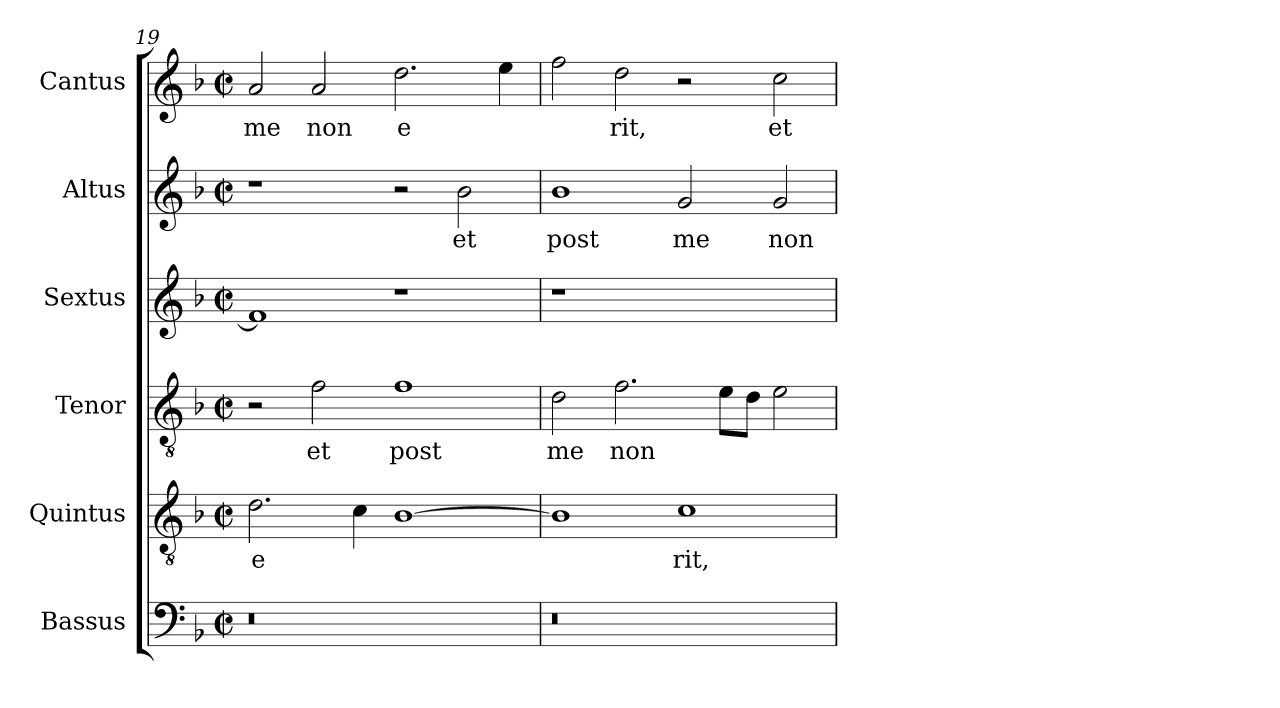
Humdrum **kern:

**kern	**kern	**text	**kern	**text	**kern	**text	**kern	**text	**kern	**text
*part6	*part5	*part5	*part4	*part4	*part3	*part3	*part2	*part2	*part1	*part1
*staff6	*staff5	*staff5	*staff4	*staff4	*staff3	*staff3	*staff2	*staff2	*staff1	*staff1
*I"Bassus	*I"Quintus	*	*I"Tenor	*	*I"Sextus	*	*I"Altus	*	*I"Cantus	*
!!LO:PB:g=z
*clefF4	*clefGv2	*	*clefGv2	*	*clefG2	*	*clefG2	*	*clefG2	*
*k[b-]	*k[b-]	*	*k[b-]	*	*k[b-]	*	*k[b-]	*	*k[b-]	*
*F:	*F:	*	*F:	*	*F:	*	*F:	*	*F:	*
*M2/2	*M2/2	*	*M2/2	*	*M2/2	*	*M2/2	*	*M2/2	*
*met(c|)	*met(c|)	*	*met(c|)	*	*met(c|)	*	*met(c|)	*	*met(c|)	*
=19	=19	=19	=19	=19	=19	=19	=19	=19	=19	=19
!	!	!LO:LY:b:cj	!	!	!	!LO:LY:b:cj	!	!	!	!LO:LY:b:cj
0r	2.d\	e	2r	.	1f]	.	1r	.	2a/	me
!	!	!	!	!LO:LY:b:cj	!	!	!	!	!	!LO:LY:b:cj
.	.	.	2f\	et	.	.	.	.	2a/	non
!	!	!LO:LY:b:cj	!	!	!	!	!	!	!	!
.	4c\	.	.	.	.	.	.	.	.	.
!	!	!LO:LY:b:cj	!	!LO:LY:b:cj	!	!	!	!	!	!LO:LY:b:cj
.	[>1B-	.	1f	post	1r	.	2r	.	2.dd\	e
!	!	!	!	!	!	!	!	!LO:LY:b:cj	!	!
.	.	.	.	.	.	.	2b-\	et	.	.
!	!	!	!	!	!	!	!	!	!	!LO:LY:b:cj
.	.	.	.	.	.	.	.	.	4ee\	.
=20	=20	=20	=20	=20	=20	=20	=20	=20	=20	=20
!	!	!LO:LY:b:cj	!	!LO:LY:b:cj	!	!	!	!LO:LY:b:cj	!	!LO:LY:b:cj
0r	1B-]	.	2d\	me	1r	.	1b-	post	2ff\	.
!	!	!	!	!LO:LY:b:cj	!	!	!	!	!	!LO:LY:b:cj
.	.	.	2.f\	non	.	.	.	.	2dd\	rit,
!	!	!LO:LY:b:cj	!	!	!	!	!	!LO:LY:b:cj	!	!
.	1c	rit,	.	.	1ryy	.	2g/	me	2r	.
!	!	!	!	!LO:LY:b:cj	!	!	!	!	!	!
.	.	.	8e\L	.	.	.	.	.	.	.
!	!	!	!	!LO:LY:b:cj	!	!	!	!	!	!
.	.	.	8d\J	.	.	.	.	.	.	.
!	!	!	!	!LO:LY:b:cj	!	!	!	!LO:LY:b:cj	!	!LO:LY:b:cj
.	.	.	2e\	.	.	.	2g/	non	2cc\	et
=	=	=	=	=	=	=	=	=	=	=
*-	*-	*-	*-	*-	*-	*-	*-	*-	*-	*-
